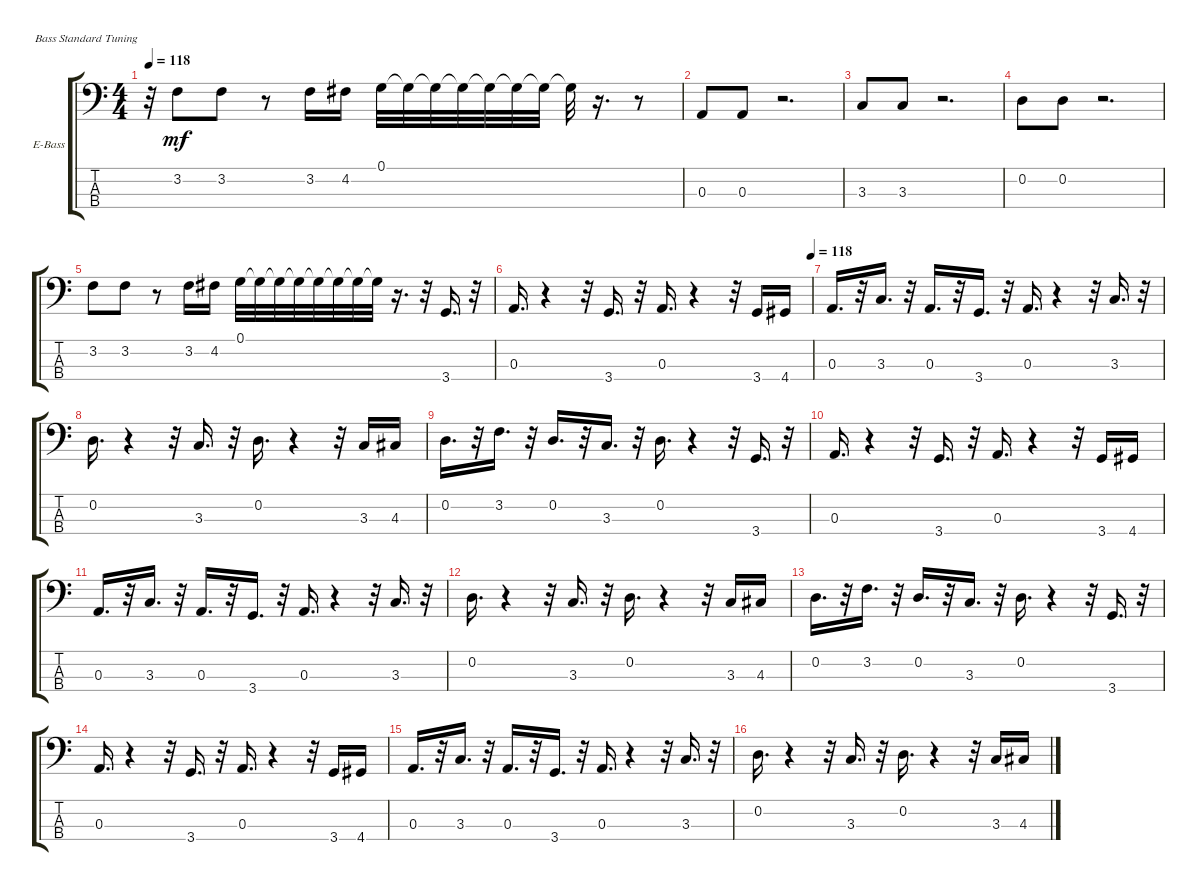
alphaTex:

\bracketExtendMode groupsimilarinstruments
\firstSystemTrackNameOrientation horizontal
\otherSystemsTrackNameOrientation horizontal
\track ("Bass" "E-Bass") {instrument electricbassfinger}
\staff {score tabs}
\tuning (G2 D2 A1 E1)
\ts (4 4)
\tempo 118
\clef f4
\ks c
r.32{dy mf} 3.2.8 3.2.8 r.8 3.2.16 4.2.16 0.1.32 0.1{t}.32 0.1{t}.32 0.1{t}.32 0.1{t}.32 0.1{t}.32 0.1{t}.32 0.1{t}.32 r.16{d} r.8 |
0.3.8 0.3.8 r.2{d} |
3.3.8 3.3.8 r.2{d} |
0.2.8 0.2.8 r.2{d} |
3.2.8 3.2.8 r.8 3.2.16 4.2.16 0.1.32 0.1{t}.32 0.1{t}.32 0.1{t}.32 0.1{t}.32 0.1{t}.32 0.1{t}.32 0.1{t}.32 r.16{d} r.32 3.4.16{d} r.32 |
\tempo (118 1)
0.3.16{d} r.4 r.32 3.4.16{d} r.32 0.3.16{d} r.4 r.32 3.4.16 4.4.16 |
0.3.16{d} r.32 3.3.16{d} r.32 0.3.16{d} r.32 3.4.16{d} r.32 0.3.16{d} r.4 r.32 3.3.16{d} r.32 |
0.2.16{d} r.4 r.32 3.3.16{d} r.32 0.2.16{d} r.4 r.32 3.3.16 4.3.16 |
0.2.16{d} r.32 3.2.16{d} r.32 0.2.16{d} r.32 3.3.16{d} r.32 0.2.16{d} r.4 r.32 3.4.16{d} r.32 |
0.3.16{d} r.4 r.32 3.4.16{d} r.32 0.3.16{d} r.4 r.32 3.4.16 4.4.16 |
0.3.16{d} r.32 3.3.16{d} r.32 0.3.16{d} r.32 3.4.16{d} r.32 0.3.16{d} r.4 r.32 3.3.16{d} r.32 |
0.2.16{d} r.4 r.32 3.3.16{d} r.32 0.2.16{d} r.4 r.32 3.3.16 4.3.16 |
0.2.16{d} r.32 3.2.16{d} r.32 0.2.16{d} r.32 3.3.16{d} r.32 0.2.16{d} r.4 r.32 3.4.16{d} r.32 |
0.3.16{d} r.4 r.32 3.4.16{d} r.32 0.3.16{d} r.4 r.32 3.4.16 4.4.16 |
0.3.16{d} r.32 3.3.16{d} r.32 0.3.16{d} r.32 3.4.16{d} r.32 0.3.16{d} r.4 r.32 3.3.16{d} r.32 |
0.2.16{d} r.4 r.32 3.3.16{d} r.32 0.2.16{d} r.4 r.32 3.3.16 4.3.16
